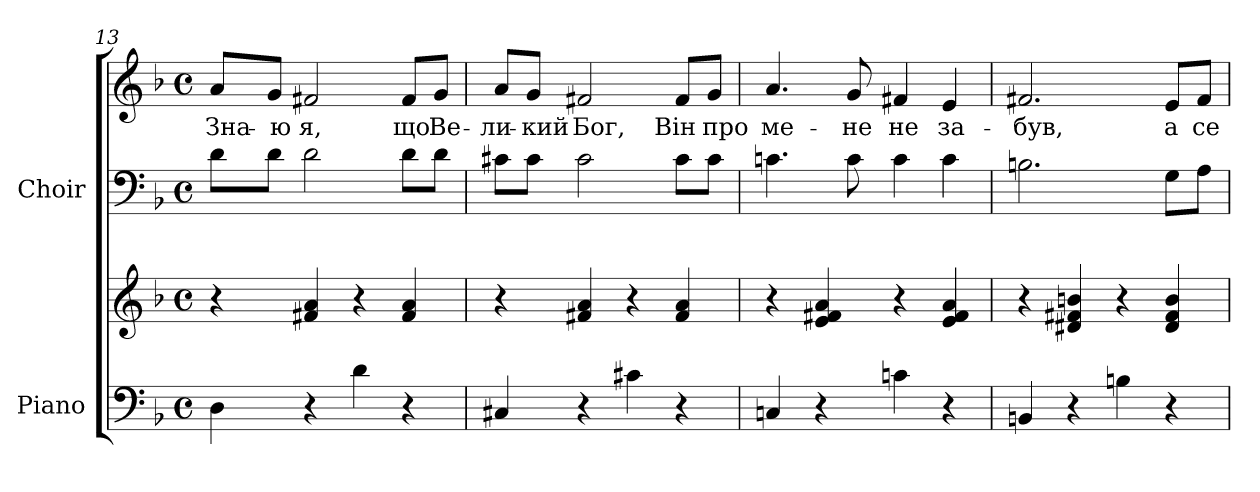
**kern	**kern	**kern	**kern	**text
*part2	*part2	*part1	*part1	*part1
*staff4	*staff3	*staff2	*staff1	*staff1
*I"Piano	*	*I"Choir	*	*
*I'Pno.	*	*I'Choir	*	*
!!LO:LB:g=z
*clefF4	*clefG2	*clefF4	*clefG2	*
*k[b-]	*k[b-]	*k[b-]	*k[b-]	*
*d:	*d:	*d:	*d:	*
*M4/4	*M4/4	*M4/4	*M4/4	*
*met(c)	*met(c)	*met(c)	*met(c)	*
=13	=13	=13	=13	=13
!	!	!	!	!LO:LY:b:color=#000000
4Di\	4r	8di\L	8ai/L	Зна-
!	!	!	!	!LO:LY:b:color=#000000
.	.	8di\J	8gi/J	-ю
!	!	!	!	!LO:LY:b:color=#000000
4r	4f#Xi/ 4ai	2di\	2f#Xi/	я,
4di\	4r	.	.	.
!	!	!	!	!LO:LY:b:color=#000000
4r	4f#i/ 4ai	8di\L	8f#i/L	що
!	!	!	!	!LO:LY:b:color=#000000
.	.	8di\J	8gi/J	Ве-
=14	=14	=14	=14	=14
!	!	!	!	!LO:LY:b:color=#000000
4C#Xi/	4r	8c#Xi\L	8ai/L	-ли-
!	!	!	!	!LO:LY:b:color=#000000
.	.	8c#i\J	8gi/J	-кий
!	!	!	!	!LO:LY:b:color=#000000
4r	4f#Xi/ 4ai	2c#i\	2f#Xi/	Бог,
4c#Xi\	4r	.	.	.
!	!	!	!	!LO:LY:b:color=#000000
4r	4f#i/ 4ai	8c#i\L	8f#i/L	Він
!	!	!	!	!LO:LY:b:color=#000000
.	.	8c#i\J	8gi/J	про
=15	=15	=15	=15	=15
!	!	!	!	!LO:LY:b:color=#000000
4Cni/	4r	4.cni\	4.ai/	ме-
4r	4ei/ 4f#Xi 4ai	.	.	.
!	!	!	!	!LO:LY:b:color=#000000
.	.	8ci\	8gi/	-не
!	!	!	!	!LO:LY:b:color=#000000
4cni\	4r	4ci\	4f#Xi/	не
!	!	!	!	!LO:LY:b:color=#000000
4r	4ei/ 4f#i 4ai	4ci\	4ei/	за-
=16	=16	=16	=16	=16
!	!	!	!	!LO:LY:b:color=#000000
4BBni/	4r	2.Bni\	2.f#Xi/	-був,
4r	4d#Xi/ 4f#Xi 4bni	.	.	.
4Bni\	4r	.	.	.
!	!	!	!	!LO:LY:b:color=#000000
4r	4d#i/ 4f#i 4bi	8Gi\L	8ei/L	а
!	!	!	!	!LO:LY:b:color=#000000
.	.	8Ai\J	8f#i/J	се-
=	=	=	=	=
*-	*-	*-	*-	*-
